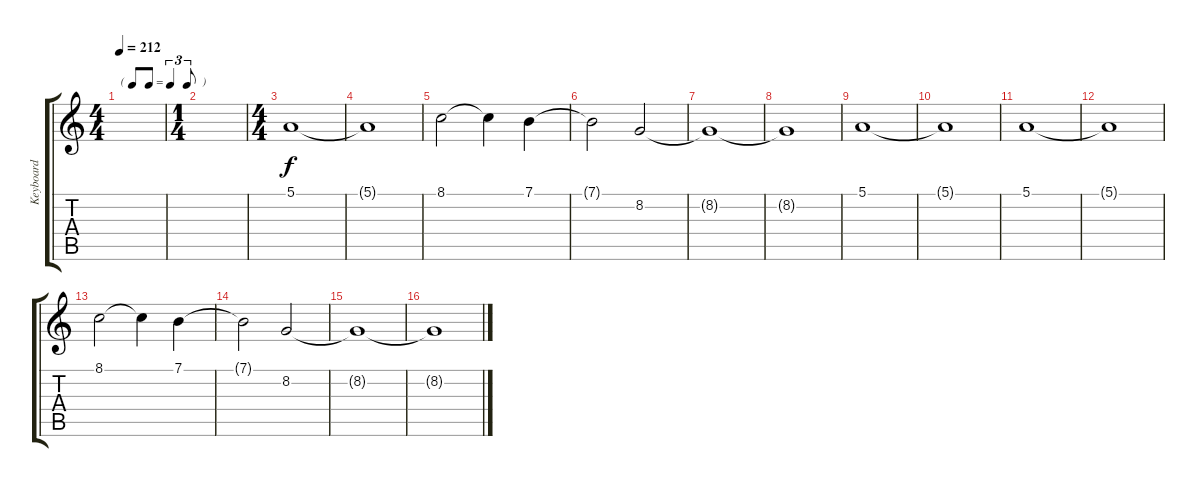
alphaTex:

\track ("Keyboard" "Keyboard") {instrument churchorgan}
\staff {score tabs}
\tuning (E4 B3 G3 D3 A2 E2) {hide}
\ts (4 4)
\tf triplet8th
\tempo 212
\clef g2
\ks c
|
\ts (1 4)
|
\ts (4 4)
5.1.1{instrument churchorgan} |
5.1{t}.1 |
8.1.2 8.1{t}.4 7.1.4 |
7.1{t}.2 8.2.2 |
8.2{t}.1 |
8.2{t}.1 |
5.1.1 |
5.1{t}.1 |
5.1.1 |
5.1{t}.1 |
8.1.2 8.1{t}.4 7.1.4 |
7.1{t}.2 8.2.2 |
8.2{t}.1 |
8.2{t}.1
